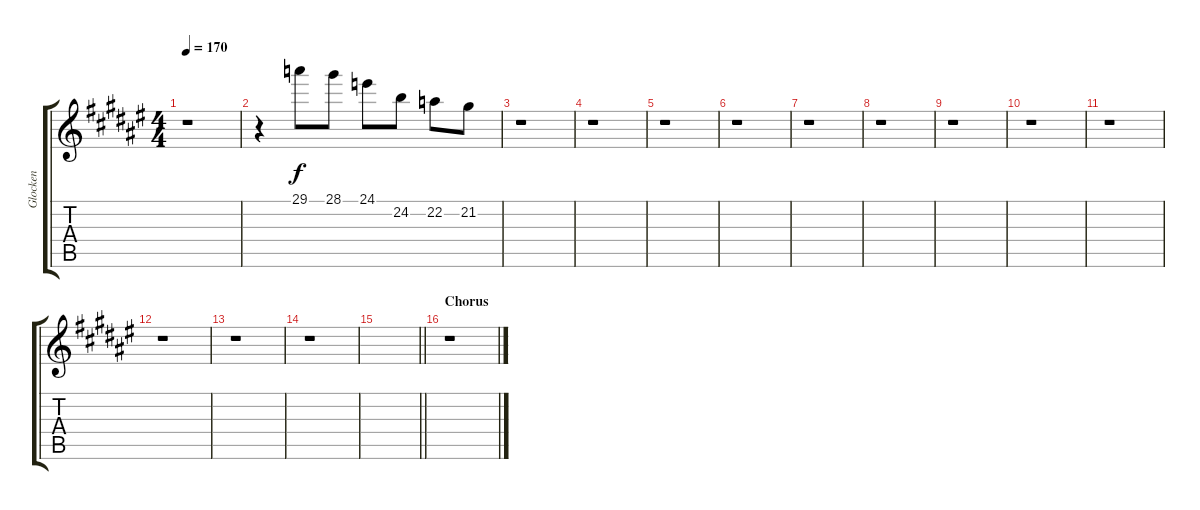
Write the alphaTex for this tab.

\track ("Glocken" "Glocken") {instrument glockenspiel}
\staff {score tabs}
\tuning (E4 B3 G3 D3 A2 E2) {hide}
\ts (4 4)
\tempo 170
\clef g2
\ks f#
r.1{dy f} |
r.4 29.1.8 28.1.8 24.1.8 24.2.8 22.2.8 21.2.8 |
r.1 |
r.1 |
r.1 |
r.1 |
r.1 |
r.1 |
r.1 |
r.1 |
r.1 |
r.1 |
r.1 |
r.1 |
\barLineRight lightlight
|
\section ("" "Chorus")
r.1
